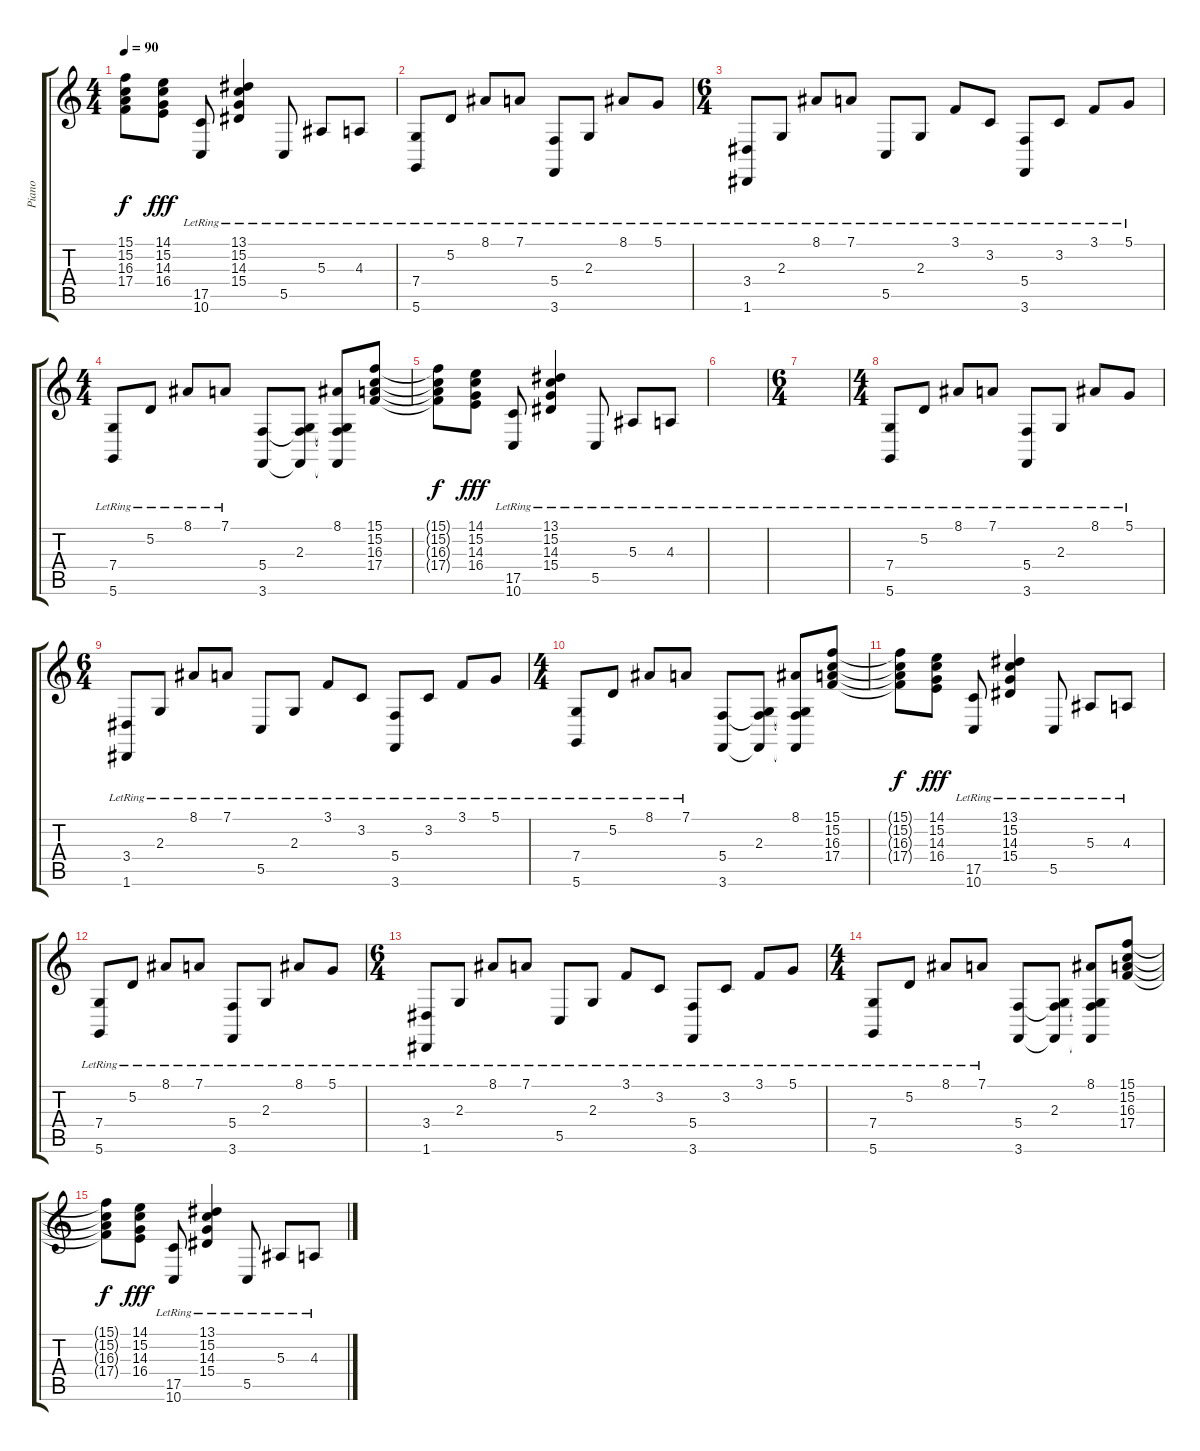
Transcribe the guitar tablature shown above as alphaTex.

\track ("Piano" "Piano") {instrument acousticgrandpiano}
\staff {score tabs}
\tuning (D4 A3 F3 C3 G2 D2) {hide}
\ts (4 4)
\tempo 90
\clef g2
\ks c
(15.1{t} 15.2{t} 16.3{t} 17.4{t}).8{dy f} (14.1 15.2 14.3 16.4).8{dy fff} (17.5{lr} 10.6{lr}).8 (13.1{lr} 15.2{lr} 14.3{lr} 15.4{lr}).4 5.5{lr}.8 5.3{lr}.8 4.3{lr}.8 |
(7.4 5.6{lr}).8 5.2{lr}.8 8.1{lr}.8 7.1{lr}.8 (5.4 3.6{lr}).8 2.3{lr}.8 8.1{lr}.8 5.1{lr}.8 |
\ts (6 4)
(3.4 1.6{lr}).8 2.3{lr}.8 8.1{lr}.8 7.1{lr}.8 5.5{lr}.8 2.3{lr}.8 3.1{lr}.8 3.2{lr}.8 (5.4 3.6{lr}).8 3.2{lr}.8 3.1{lr}.8 5.1{lr}.8 |
\ts (4 4)
(7.4{lr} 5.6{lr}).8 5.2{lr}.8 8.1{lr}.8 7.1{lr}.8 (5.4 3.6).8 (2.3 5.4{t} 3.6{t}).8 (8.1 2.3{t} 5.4{t} 3.6{t}).8 (15.1 15.2 16.3 17.4).8 |
(15.1{t} 15.2{t} 16.3{t} 17.4{t}).8{dy f} (14.1 15.2 14.3 16.4).8{dy fff} (17.5{lr} 10.6{lr}).8 (13.1{lr} 15.2{lr} 14.3{lr} 15.4{lr}).4 5.5{lr}.8 5.3{lr}.8 4.3{lr}.8 |
|
\ts (6 4)
|
\ts (4 4)
(7.4 5.6{lr}).8 5.2{lr}.8 8.1{lr}.8 7.1{lr}.8 (5.4 3.6{lr}).8 2.3{lr}.8 8.1{lr}.8 5.1{lr}.8 |
\ts (6 4)
(3.4 1.6{lr}).8 2.3{lr}.8 8.1{lr}.8 7.1{lr}.8 5.5{lr}.8 2.3{lr}.8 3.1{lr}.8 3.2{lr}.8 (5.4 3.6{lr}).8 3.2{lr}.8 3.1{lr}.8 5.1{lr}.8 |
\ts (4 4)
(7.4{lr} 5.6{lr}).8 5.2{lr}.8 8.1{lr}.8 7.1{lr}.8 (5.4 3.6).8 (2.3 5.4{t} 3.6{t}).8 (8.1 2.3{t} 5.4{t} 3.6{t}).8 (15.1 15.2 16.3 17.4).8 |
(15.1{t} 15.2{t} 16.3{t} 17.4{t}).8{dy f} (14.1 15.2 14.3 16.4).8{dy fff} (17.5{lr} 10.6{lr}).8 (13.1{lr} 15.2{lr} 14.3{lr} 15.4{lr}).4 5.5{lr}.8 5.3{lr}.8 4.3{lr}.8 |
(7.4 5.6{lr}).8 5.2{lr}.8 8.1{lr}.8 7.1{lr}.8 (5.4 3.6{lr}).8 2.3{lr}.8 8.1{lr}.8 5.1{lr}.8 |
\ts (6 4)
(3.4 1.6{lr}).8 2.3{lr}.8 8.1{lr}.8 7.1{lr}.8 5.5{lr}.8 2.3{lr}.8 3.1{lr}.8 3.2{lr}.8 (5.4 3.6{lr}).8 3.2{lr}.8 3.1{lr}.8 5.1{lr}.8 |
\ts (4 4)
(7.4{lr} 5.6{lr}).8 5.2{lr}.8 8.1{lr}.8 7.1{lr}.8 (5.4 3.6).8 (2.3 5.4{t} 3.6{t}).8 (8.1 2.3{t} 5.4{t} 3.6{t}).8 (15.1 15.2 16.3 17.4).8 |
(15.1{t} 15.2{t} 16.3{t} 17.4{t}).8{dy f} (14.1 15.2 14.3 16.4).8{dy fff} (17.5{lr} 10.6{lr}).8 (13.1{lr} 15.2{lr} 14.3{lr} 15.4{lr}).4 5.5{lr}.8 5.3{lr}.8 4.3{lr}.8
